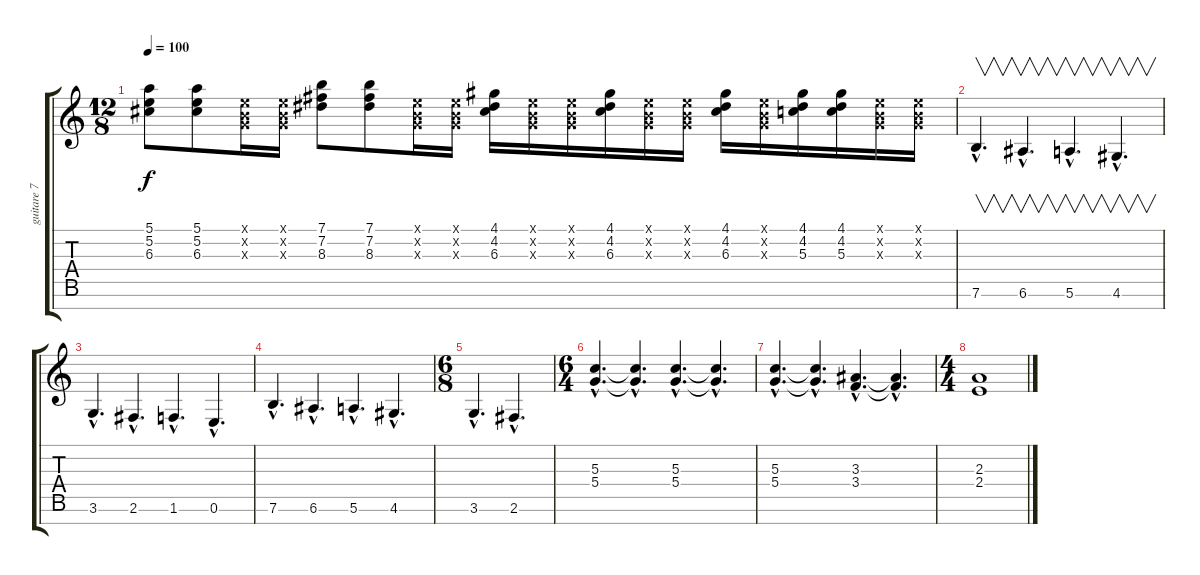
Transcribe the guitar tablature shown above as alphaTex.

\track ("guitare 7 cordes" "guitare 7 ") {instrument overdrivenguitar}
\staff {score tabs}
\tuning (E4 B3 G3 D3 A2 E2 B1) {hide}
\ts (12 8)
\tempo 100
\clef g2
\ks c
(5.1 5.2 6.3).8{dy f} (5.1 5.2 6.3).8 (0.1{x} 0.2{x} 0.3{x}).16 (0.1{x} 0.2{x} 0.3{x}).16 (7.1 7.2 8.3).8 (7.1 7.2 8.3).8 (0.1{x} 0.2{x} 0.3{x}).16 (0.1{x} 0.2{x} 0.3{x}).16 (4.1 4.2 6.3).16 (0.1{x} 0.2{x} 0.3{x}).16 (0.1{x} 0.2{x} 0.3{x}).16 (4.1 4.2 6.3).16 (0.1{x} 0.2{x} 0.3{x}).16 (0.1{x} 0.2{x} 0.3{x}).16 (4.1 4.2 6.3).16 (0.1{x} 0.2{x} 0.3{x}).16 (4.1 4.2 5.3).16 (4.1 4.2 5.3).16 (0.1{x} 0.2{x} 0.3{x}).16 (0.1{x} 0.2{x} 0.3{x}).16 |
7.6{hac}.4{v d} 6.6{hac}.4{v d} 5.6{hac}.4{v d} 4.6{hac}.4{v d} |
3.6{hac}.4{d} 2.6{hac}.4{d} 1.6{hac}.4{d} 0.6{hac}.4{d} |
7.6{hac}.4{d} 6.6{hac}.4{d} 5.6{hac}.4{d} 4.6{hac}.4{d} |
\ts (6 8)
3.6{hac}.4{d} 2.6{hac}.4{d} |
\ts (6 4)
(5.3{hac} 5.4{hac}).4{d} (5.3{hac t} 5.4{hac t}).4{d} (5.3{hac} 5.4{hac}).4{d} (5.3{hac t} 5.4{hac t}).4{d} |
(5.3{hac} 5.4{hac}).4{d} (5.3{hac t} 5.4{hac t}).4{d} (3.3{hac} 3.4{hac}).4{d} (3.3{hac t} 3.4{hac t}).4{d} |
\ts (4 4)
(2.3 2.4).1
